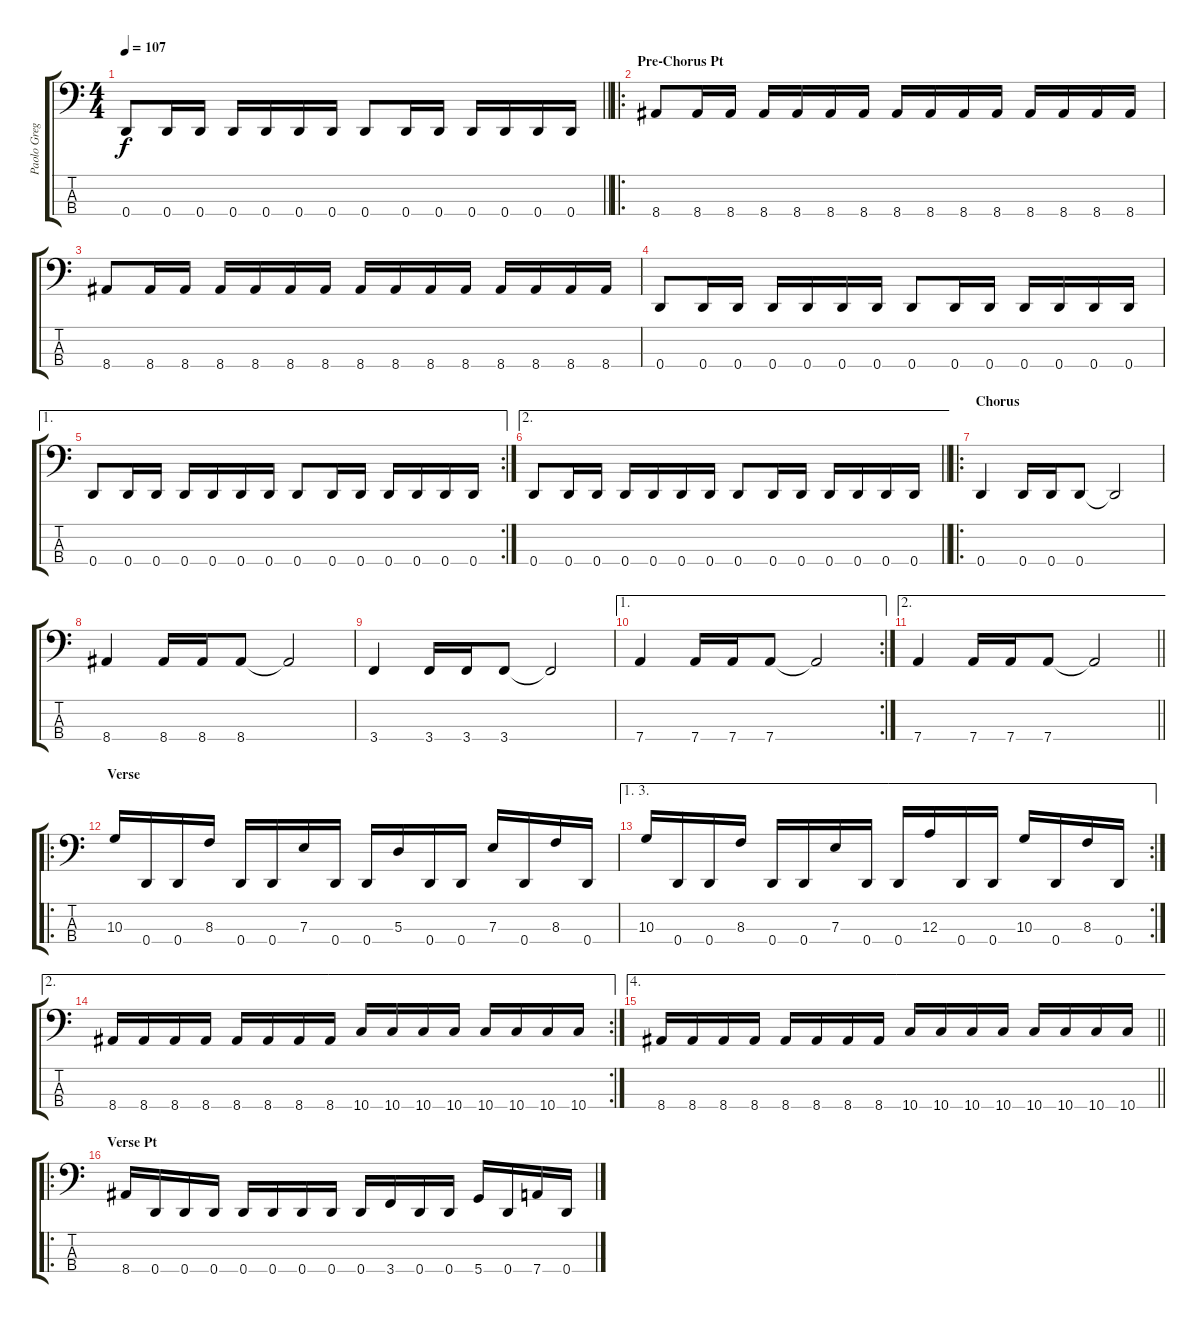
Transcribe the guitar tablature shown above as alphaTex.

\track ("Paolo Gregoletto" "Paolo Greg") {instrument electricbasspick}
\staff {score tabs}
\tuning (G2 D2 A1 D1) {hide}
\ts (4 4)
\tempo 107
\clef f4
\barLineRight lightlight
\ks c
0.4.8{dy f} 0.4.16 0.4.16 0.4.16 0.4.16 0.4.16 0.4.16 0.4.8 0.4.16 0.4.16 0.4.16 0.4.16 0.4.16 0.4.16 |
\ro
\section ("" "Pre-Chorus Pt")
8.4.8 8.4.16 8.4.16 8.4.16 8.4.16 8.4.16 8.4.16 8.4.16 8.4.16 8.4.16 8.4.16 8.4.16 8.4.16 8.4.16 8.4.16 |
8.4.8 8.4.16 8.4.16 8.4.16 8.4.16 8.4.16 8.4.16 8.4.16 8.4.16 8.4.16 8.4.16 8.4.16 8.4.16 8.4.16 8.4.16 |
0.4.8 0.4.16 0.4.16 0.4.16 0.4.16 0.4.16 0.4.16 0.4.8 0.4.16 0.4.16 0.4.16 0.4.16 0.4.16 0.4.16 |
\ae 1
\rc 2
0.4.8 0.4.16 0.4.16 0.4.16 0.4.16 0.4.16 0.4.16 0.4.8 0.4.16 0.4.16 0.4.16 0.4.16 0.4.16 0.4.16 |
\ae 2
\barLineRight lightlight
0.4.8 0.4.16 0.4.16 0.4.16 0.4.16 0.4.16 0.4.16 0.4.8 0.4.16 0.4.16 0.4.16 0.4.16 0.4.16 0.4.16 |
\ro
\section ("" "Chorus")
0.4.4 0.4.16 0.4.16 0.4.8 0.4{t}.2 |
8.4.4 8.4.16 8.4.16 8.4.8 8.4{t}.2 |
3.4.4 3.4.16 3.4.16 3.4.8 3.4{t}.2 |
\ae 1
\rc 2
7.4.4 7.4.16 7.4.16 7.4.8 7.4{t}.2 |
\ae 2
\barLineRight lightlight
7.4.4 7.4.16 7.4.16 7.4.8 7.4{t}.2 |
\ro
\section ("" "Verse")
10.3.16 0.4.16 0.4.16 8.3.16 0.4.16 0.4.16 7.3.16 0.4.16 0.4.16 5.3.16 0.4.16 0.4.16 7.3.16 0.4.16 8.3.16 0.4.16 |
\ae (1 3)
\rc 2
10.3.16 0.4.16 0.4.16 8.3.16 0.4.16 0.4.16 7.3.16 0.4.16 0.4.16 12.3.16 0.4.16 0.4.16 10.3.16 0.4.16 8.3.16 0.4.16 |
\ae 2
\rc 2
8.4.16 8.4.16 8.4.16 8.4.16 8.4.16 8.4.16 8.4.16 8.4.16 10.4.16 10.4.16 10.4.16 10.4.16 10.4.16 10.4.16 10.4.16 10.4.16 |
\ae 4
\barLineRight lightlight
8.4.16 8.4.16 8.4.16 8.4.16 8.4.16 8.4.16 8.4.16 8.4.16 10.4.16 10.4.16 10.4.16 10.4.16 10.4.16 10.4.16 10.4.16 10.4.16 |
\ro
\section ("" "Verse Pt")
8.4.16 0.4.16 0.4.16 0.4.16 0.4.16 0.4.16 0.4.16 0.4.16 0.4.16 3.4.16 0.4.16 0.4.16 5.4.16 0.4.16 7.4.16 0.4.16
